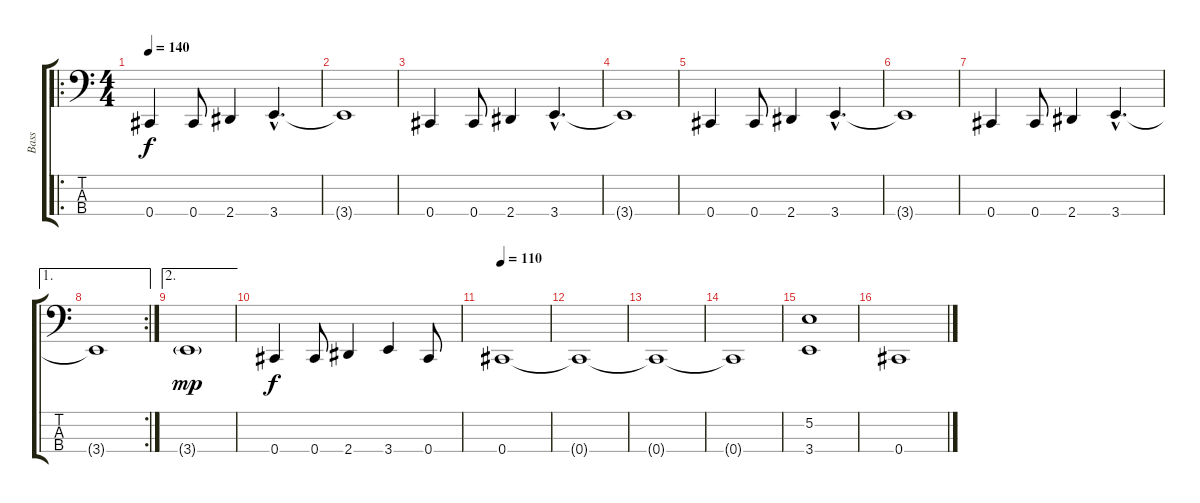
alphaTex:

\track ("Bass" "Bass") {instrument electricbassfinger}
\staff {score tabs}
\tuning (E2 B1 Gb1 Db1) {hide}
\ro
\ts (4 4)
\tempo 140
\clef f4
\ks c
0.4.4{dy f} 0.4.8 2.4.4 3.4{hac}.4{d} |
3.4{t}.1 |
0.4.4 0.4.8 2.4.4 3.4{hac}.4{d} |
3.4{t}.1 |
0.4.4 0.4.8 2.4.4 3.4{hac}.4{d} |
3.4{t}.1 |
0.4.4 0.4.8 2.4.4 3.4{hac}.4{d} |
\ae 1
\rc 2
3.4{t}.1 |
\ae 2
3.4{g}.1{dy mp} |
0.4.4{dy f} 0.4.8 2.4.4 3.4.4 0.4.8 |
\tempo 110
0.4.1 |
0.4{t}.1 |
0.4{t}.1 |
0.4{t}.1 |
(5.2 3.4).1 |
0.4.1
